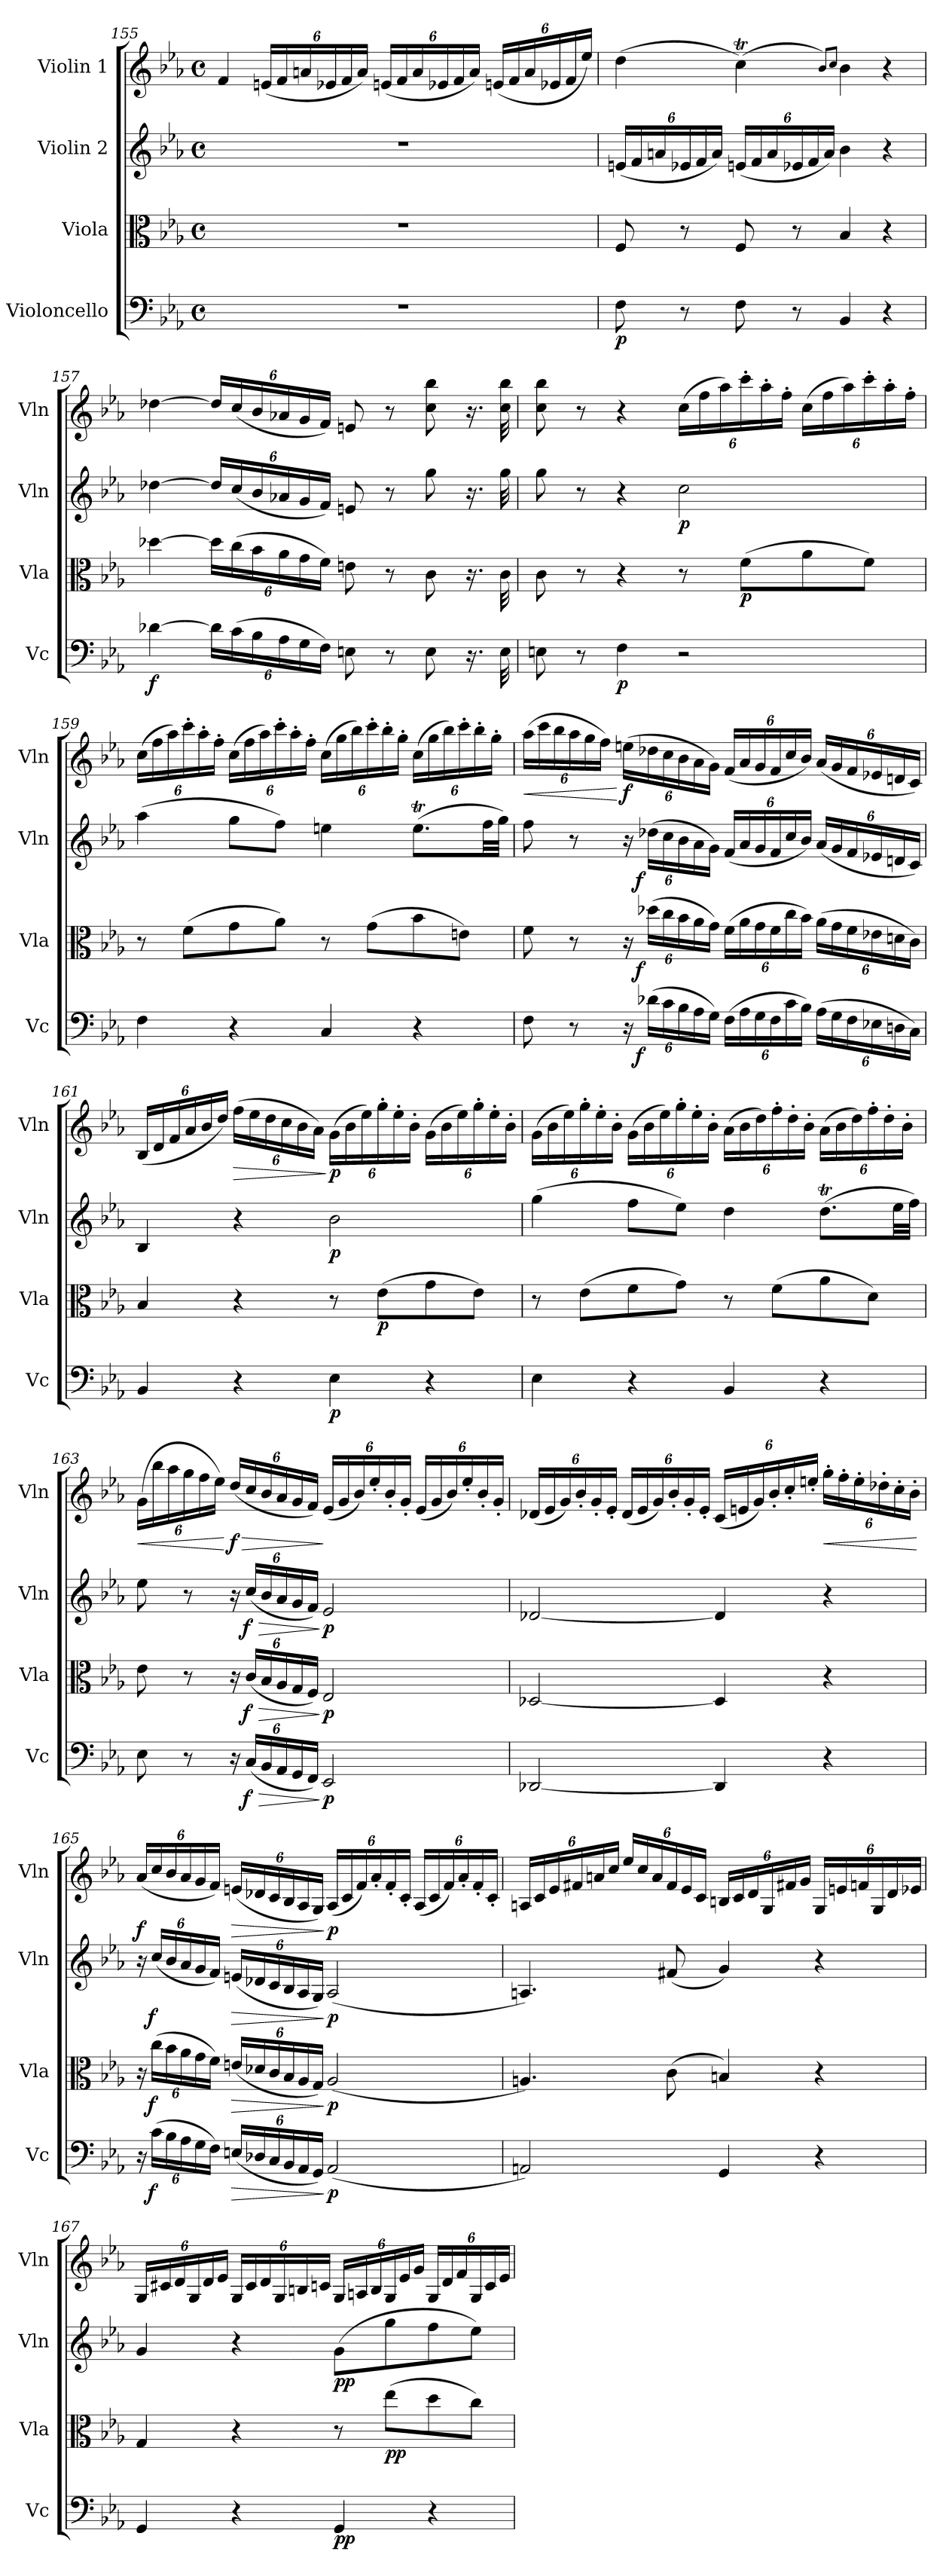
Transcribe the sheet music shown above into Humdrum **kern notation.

**kern	**dynam	**kern	**dynam	**kern	**dynam	**kern	**dynam
*part4	*part4	*part3	*part3	*part2	*part2	*part1	*part1
*staff4	*staff4	*staff3	*staff3	*staff2	*staff2	*staff1	*staff1
*I"Violoncello	*	*I"Viola	*	*I"Violin 2	*	*I"Violin 1	*
*I'Vc	*	*I'Vla	*	*I'Vln	*	*I'Vln	*
!!LO:LB:g=z
*clefF4	*	*clefC3	*	*clefG2	*	*clefG2	*
*k[b-e-a-]	*	*k[b-e-a-]	*	*k[b-e-a-]	*	*k[b-e-a-]	*
*M4/4	*	*M4/4	*	*M4/4	*	*M4/4	*
*met(c)	*	*met(c)	*	*met(c)	*	*met(c)	*
=155	=155	=155	=155	=155	=155	=155	=155
1r	.	1r	.	1r	.	4f/	.
*	*	*	*	*	*	*Xbrackettup	*
.	.	.	.	.	.	(<24en/LL	.
.	.	.	.	.	.	24f/	.
.	.	.	.	.	.	24an/	.
.	.	.	.	.	.	24e-X/	.
.	.	.	.	.	.	24f/	.
.	.	.	.	.	.	24a/JJ)	.
.	.	.	.	.	.	(<24en/LL	.
.	.	.	.	.	.	24f/	.
.	.	.	.	.	.	24a/	.
.	.	.	.	.	.	24e-X/	.
.	.	.	.	.	.	24f/	.
.	.	.	.	.	.	24a/JJ)	.
.	.	.	.	.	.	(<24en/LL	.
.	.	.	.	.	.	24f/	.
.	.	.	.	.	.	24a/	.
.	.	.	.	.	.	24e-X/	.
.	.	.	.	.	.	24f/	.
.	.	.	.	.	.	24ee-/JJ)	.
=156	=156	=156	=156	=156	=156	=156	=156
*	*	*	*	*Xbrackettup	*	*	*
!	!LO:DY:b	!	!LO:DY:b	!	!	!	!
8F\	p	8F/	other-dynamics	(<24en/LL	.	(>4dd\	.
.	.	.	.	24f/	.	.	.
.	.	.	.	24an/	.	.	.
8r	.	8r	.	24e-X/	.	.	.
.	.	.	.	24f/	.	.	.
.	.	.	.	24a/JJ)	.	.	.
8F\	.	8F/	.	(<24en/LL	.	(<4ccT\)	.
.	.	.	.	24f/	.	.	.
.	.	.	.	24a/	.	.	.
8r	.	8r	.	24e-X/	.	.	.
.	.	.	.	24f/	.	.	.
.	.	.	.	24a/JJ)	.	.	.
.	.	.	.	.	.	8qb-/L)	.
.	.	.	.	.	.	8qcc/J	.
4BB-/	.	4B-/	.	4b-\	.	4b-\	.
4r	.	4r	.	4r	.	4r	.
=157	=157	=157	=157	=157	=157	=157	=157
!	!LO:DY:b	!	!LO:DY:b	!	!LO:DY:b	!	!LO:DY:b
[4d-X\	f	[4dd-X\	other-dynamics	[4dd-X\	other-dynamics	[4dd-X\	other-dynamics
*Xbrackettup	*	*Xbrackettup	*	*	*	*	*
24d-\LL]	.	24dd-\LL]	.	24dd-/LL]	.	24dd-/LL]	.
(>24c\	.	(>24cc\	.	(<24cc/	.	(<24cc/	.
24B-\	.	24b-\	.	24b-/	.	24b-/	.
24A-\	.	24a-\	.	24a-X/	.	24a-X/	.
24G\	.	24g\	.	24g/	.	24g/	.
24F\JJ)	.	24f\JJ)	.	24f/JJ)	.	24f/JJ)	.
8En\	.	8en\	.	8en/	.	8en/	.
8r	.	8r	.	8r	.	8r	.
8E\	.	8c\	.	8gg\	.	8cc\ 8bb-\	.
16.r	.	16.r	.	16.r	.	16.r	.
32E\	.	32c\	.	32gg\	.	32cc\ 32bb-\	.
!!LO:LB:g=z
=158	=158	=158	=158	=158	=158	=158	=158
8En\	.	8c\	.	8gg\	.	8cc\ 8bb-\	.
8r	.	8r	.	8r	.	8r	.
!	!LO:DY:b	!	!	!	!	!	!
4F\	p	4r	.	4r	.	4r	.
!	!	!	!	!	!LO:DY:b	!	!LO:DY:b
2r	.	8r	.	2cc\	p	(>24cc\LL	other-dynamics
.	.	.	.	.	.	24ff\	.
.	.	.	.	.	.	24aa-\)	.
!	!	!	!LO:DY:b	!	!	!	!
.	.	(>8f\L	p	.	.	24ccc'\	.
.	.	.	.	.	.	24aa-'\	.
.	.	.	.	.	.	24ff'\JJ	.
.	.	8a-\	.	.	.	(>24cc\LL	.
.	.	.	.	.	.	24ff\	.
.	.	.	.	.	.	24aa-\)	.
.	.	8f\J)	.	.	.	24ccc'\	.
.	.	.	.	.	.	24aa-'\	.
.	.	.	.	.	.	24ff'\JJ	.
=159	=159	=159	=159	=159	=159	=159	=159
4F\	.	8r	.	(>4aa-\	.	(>24cc\LL	.
.	.	.	.	.	.	24ff\	.
.	.	.	.	.	.	24aa-\)	.
.	.	(>8f\L	.	.	.	24ccc'\	.
.	.	.	.	.	.	24aa-'\	.
.	.	.	.	.	.	24ff'\JJ	.
4r	.	8g\	.	8gg\L	.	(>24cc\LL	.
.	.	.	.	.	.	24ff\	.
.	.	.	.	.	.	24aa-\)	.
.	.	8a-\J)	.	8ff\J)	.	24ccc'\	.
.	.	.	.	.	.	24aa-'\	.
.	.	.	.	.	.	24ff'\JJ	.
4C/	.	8r	.	4een\	.	(>24cc\LL	.
.	.	.	.	.	.	24gg\	.
.	.	.	.	.	.	24bb-\)	.
.	.	(>8g\L	.	.	.	24ccc'\	.
.	.	.	.	.	.	24bb-'\	.
.	.	.	.	.	.	24gg'\JJ	.
4r	.	8b-\	.	(>8.eet\L	.	(>24cc\LL	.
.	.	.	.	.	.	24gg\	.
.	.	.	.	.	.	24bb-\)	.
.	.	8en\J)	.	.	.	24ccc'\	.
.	.	.	.	.	.	24bb-'\	.
.	.	.	.	32ff\LL	.	.	.
.	.	.	.	.	.	24gg'\JJ	.
.	.	.	.	32gg\JJJ)	.	.	.
!!LO:PB:g=z
=160	=160	=160	=160	=160	=160	=160	=160
!	!	!	!	!	!	!	!LO:HP:b
8F\	.	8f\	.	8ff\	.	(>24aa-\LL	<
.	.	.	.	.	.	24ccc\	.
.	.	.	.	.	.	24bb-\	.
8r	.	8r	.	8r	.	24aa-\	.
.	.	.	.	.	.	24gg\	.
.	.	.	.	.	.	24ff\JJ)	.
!	!	!	!	!	!	!	!LO:DY:n=1:b
24r	.	24r	.	24r	.	(>24een\LL	[ f
!	!LO:DY:b	!	!LO:DY:b	!	!LO:DY:b	!	!
(>24d-X\LL	f	(>24dd-X\LL	f	(>24dd-X\LL	f	24dd-X\	.
24c\	.	24cc\	.	24cc\	.	24cc\	.
24B-\	.	24b-\	.	24b-\	.	24b-\	.
24A-\	.	24a-\	.	24a-\	.	24a-\	.
24G\JJ)	.	24g\JJ)	.	24g\JJ)	.	24g\JJ)	.
(>24F\LL	.	(>24f\LL	.	(<24f/LL	.	(<24f/LL	.
24A-\	.	24a-\	.	24a-/	.	24a-/	.
24G\	.	24g\	.	24g/	.	24g/	.
24F\	.	24f\	.	24f/	.	24f/	.
24c\	.	24cc\	.	24cc/	.	24cc/	.
24B-\JJ)	.	24b-\JJ)	.	24b-/JJ)	.	24b-/JJ)	.
(>24A-\LL	.	(>24a-\LL	.	(<24a-/LL	.	(<24a-/LL	.
24G\	.	24g\	.	24g/	.	24g/	.
24F\	.	24f\	.	24f/	.	24f/	.
24E-X\	.	24e-X\	.	24e-X/	.	24e-X/	.
24Dn\	.	24dn\	.	24dn/	.	24dn/	.
24C\JJ)	.	24c\JJ)	.	24c/JJ)	.	24c/JJ)	.
=161	=161	=161	=161	=161	=161	=161	=161
4BB-/	.	4B-/	.	4B-/	.	(<24B-/LL	.
.	.	.	.	.	.	24d/	.
.	.	.	.	.	.	24f/	.
.	.	.	.	.	.	24a-/	.
.	.	.	.	.	.	24b-/	.
.	.	.	.	.	.	24dd/JJ)	.
!	!	!	!	!	!	!	!LO:HP:b
4r	.	4r	.	4r	.	(>24ff\LL	>
.	.	.	.	.	.	24ee-\	.
.	.	.	.	.	.	24dd\	.
.	.	.	.	.	.	24cc\	.
.	.	.	.	.	.	24b-\	.
.	.	.	.	.	.	24a-\JJ)	.
!	!LO:DY:b	!	!	!	!LO:DY:b	!	!LO:DY:n=1:b
4E-\	p	8r	.	2b-\	p	(>24g\LL	] p
.	.	.	.	.	.	24b-\	.
.	.	.	.	.	.	24ee-\)	.
!	!	!	!LO:DY:b	!	!	!	!
.	.	(>8e-\L	p	.	.	24gg'\	.
.	.	.	.	.	.	24ee-'\	.
.	.	.	.	.	.	24b-'\JJ	.
4r	.	8g\	.	.	.	(>24g\LL	.
.	.	.	.	.	.	24b-\	.
.	.	.	.	.	.	24ee-\)	.
.	.	8e-\J)	.	.	.	24gg'\	.
.	.	.	.	.	.	24ee-'\	.
.	.	.	.	.	.	24b-'\JJ	.
!!LO:LB:g=z
=162	=162	=162	=162	=162	=162	=162	=162
4E-\	.	8r	.	(>4gg\	.	(>24g\LL	.
.	.	.	.	.	.	24b-\	.
.	.	.	.	.	.	24ee-\)	.
.	.	(>8e-\L	.	.	.	24gg'\	.
.	.	.	.	.	.	24ee-'\	.
.	.	.	.	.	.	24b-'\JJ	.
4r	.	8f\	.	8ff\L	.	(>24g\LL	.
.	.	.	.	.	.	24b-\	.
.	.	.	.	.	.	24ee-\)	.
.	.	8g\J)	.	8ee-\J)	.	24gg'\	.
.	.	.	.	.	.	24ee-'\	.
.	.	.	.	.	.	24b-'\JJ	.
4BB-/	.	8r	.	4dd\	.	(>24a-\LL	.
.	.	.	.	.	.	24b-\	.
.	.	.	.	.	.	24dd\)	.
.	.	(>8f\L	.	.	.	24ff'\	.
.	.	.	.	.	.	24dd'\	.
.	.	.	.	.	.	24b-'\JJ	.
4r	.	8a-\	.	(>8.ddt\L	.	(>24a-\LL	.
.	.	.	.	.	.	24b-\	.
.	.	.	.	.	.	24dd\)	.
.	.	8d\J)	.	.	.	24ff'\	.
.	.	.	.	.	.	24dd'\	.
.	.	.	.	32ee-\LL	.	.	.
.	.	.	.	.	.	24b-'\JJ	.
.	.	.	.	32ff\JJJ)	.	.	.
=163	=163	=163	=163	=163	=163	=163	=163
!	!	!	!	!	!	!	!LO:HP:b
8E-\	.	8e-\	.	8ee-\	.	(>24g\LL	<
.	.	.	.	.	.	24bb-\	.
.	.	.	.	.	.	24aa-\	.
8r	.	8r	.	8r	.	24gg\	.
.	.	.	.	.	.	24ff\	.
.	.	.	.	.	.	24ee-\JJ)	.
!	!	!	!	!	!	!	!LO:HP:n=1:b
!	!	!	!	!	!	!	!LO:DY:n=1:b
24r	.	24r	.	24r	.	(<24dd/LL	[ > f
!	!LO:DY:b	!	!LO:DY:b	!	!LO:DY:b	!	!
(<24C/LL	f	(<24c/LL	f	(<24cc/LL	f	24cc/	.
!	!LO:HP:b	!	!LO:HP:b	!	!LO:HP:b	!	!
24BB-/	>	24B-/	>	24b-/	>	24b-/	.
24AA-/	.	24A-/	.	24a-/	.	24a-/	.
24GG/	.	24G/	.	24g/	.	24g/	.
24FF/JJ)	.	24F/JJ)	.	24f/JJ)	.	24f/JJ)	.
!	!LO:DY:n=1:b	!	!LO:DY:n=1:b	!	!LO:DY:n=1:b	!	!
2EE-/	] p	2E-/	] p	2e-/	] p	(<24e-/LL	]
.	.	.	.	.	.	24g/	.
.	.	.	.	.	.	24b-/)	.
.	.	.	.	.	.	24ee-'/	.
.	.	.	.	.	.	24b-'/	.
.	.	.	.	.	.	24g'/JJ	.
.	.	.	.	.	.	(<24e-/LL	.
.	.	.	.	.	.	24g/	.
.	.	.	.	.	.	24b-/)	.
.	.	.	.	.	.	24ee-'/	.
.	.	.	.	.	.	24b-'/	.
.	.	.	.	.	.	24g'/JJ	.
!!LO:LB:g=z
=164	=164	=164	=164	=164	=164	=164	=164
[2DD-X/	.	[2D-X/	.	[2d-X/	.	(<24d-X/LL	.
.	.	.	.	.	.	24e-/	.
.	.	.	.	.	.	24g/)	.
.	.	.	.	.	.	24b-'/	.
.	.	.	.	.	.	24g'/	.
.	.	.	.	.	.	24e-'/JJ	.
.	.	.	.	.	.	(<24d-/LL	.
.	.	.	.	.	.	24e-/	.
.	.	.	.	.	.	24g/)	.
.	.	.	.	.	.	24b-'/	.
.	.	.	.	.	.	24g'/	.
.	.	.	.	.	.	24e-'/JJ	.
4DD-/]	.	4D-/]	.	4d-/]	.	(<24c/LL	.
.	.	.	.	.	.	24en/	.
.	.	.	.	.	.	24g/)	.
.	.	.	.	.	.	24b-'/	.
.	.	.	.	.	.	24cc'/	.
.	.	.	.	.	.	24een'/JJ	.
!	!	!	!	!	!	!	!LO:HP:b
4r	.	4r	.	4r	.	24gg'\LL	<
.	.	.	.	.	.	24ff'\	.
.	.	.	.	.	.	24ee'\	.
.	.	.	.	.	.	24dd-X'\	.
.	.	.	.	.	.	24cc'\	.
.	.	.	.	.	.	24b-'\JJ	.
.	.	.	.	.	.	.	[
=165	=165	=165	=165	=165	=165	=165	=165
!	!	!	!	!	!	!	!LO:DY:b
24r	.	24r	.	24r	.	(<24a-/LL	f
!	!LO:DY:b	!	!LO:DY:b	!	!LO:DY:b	!	!
(>24c\LL	f	(>24cc\LL	f	(<24cc/LL	f	24cc/	.
24B-\	.	24b-\	.	24b-/	.	24b-/	.
24A-\	.	24a-\	.	24a-/	.	24a-/	.
24G\	.	24g\	.	24g/	.	24g/	.
24F\JJ)	.	24f\JJ)	.	24f/JJ)	.	24f/JJ)	.
!	!LO:HP:b	!	!LO:HP:b	!	!LO:HP:b	!	!LO:HP:b
(<24En/LL	>	(<24en/LL	>	(<24en/LL	>	(<24en/LL	>
24D-X/	.	24d-X/	.	24d-X/	.	24d-X/	.
24C/	.	24c/	.	24c/	.	24c/	.
24BB-/	.	24B-/	.	24B-/	.	24B-/	.
24AA-/	.	24A-/	.	24A-/	.	24A-/	.
24GG/JJ)	.	24G/JJ)	.	24G/JJ)	.	24G/JJ)	.
!	!LO:DY:n=1:b	!	!LO:DY:n=1:b	!	!LO:DY:n=1:b	!	!LO:DY:n=1:b
(<2AA-/	] p	(<2A-/	] p	(<2A-/	] p	(<24A-/LL	] p
.	.	.	.	.	.	24c/	.
.	.	.	.	.	.	24f/)	.
.	.	.	.	.	.	24a-'/	.
.	.	.	.	.	.	24f'/	.
.	.	.	.	.	.	24c'/JJ	.
.	.	.	.	.	.	(<24A-/LL	.
.	.	.	.	.	.	24c/	.
.	.	.	.	.	.	24f/)	.
.	.	.	.	.	.	24a-'/	.
.	.	.	.	.	.	24f'/	.
.	.	.	.	.	.	24c'/JJ	.
!!LO:LB:g=z
=166	=166	=166	=166	=166	=166	=166	=166
2AAn/)	.	4.An/)	.	4.An/)	.	24An/LL	.
.	.	.	.	.	.	24c/	.
.	.	.	.	.	.	24e-/	.
.	.	.	.	.	.	24f#X/	.
.	.	.	.	.	.	24an/	.
.	.	.	.	.	.	24cc/JJ	.
.	.	.	.	.	.	24ee-/LL	.
.	.	.	.	.	.	24cc/	.
.	.	.	.	.	.	24a/	.
.	.	(>8c\	.	(<8f#X/	.	24f#/	.
.	.	.	.	.	.	24e-/	.
.	.	.	.	.	.	24c/JJ	.
4GG/	.	4Bn/)	.	4g/)	.	24Bn/LL	.
.	.	.	.	.	.	24c/	.
.	.	.	.	.	.	24d/	.
.	.	.	.	.	.	24G/	.
.	.	.	.	.	.	24f#X/	.
.	.	.	.	.	.	24g/JJ	.
4r	.	4r	.	4r	.	24G/LL	.
.	.	.	.	.	.	24en/	.
.	.	.	.	.	.	24fn/	.
.	.	.	.	.	.	24G/	.
.	.	.	.	.	.	24d/	.
.	.	.	.	.	.	24e-X/JJ	.
=167	=167	=167	=167	=167	=167	=167	=167
4GG/	.	4G/	.	4g/	.	24G/LL	.
.	.	.	.	.	.	24c#X/	.
.	.	.	.	.	.	24d/	.
.	.	.	.	.	.	24G/	.
.	.	.	.	.	.	24d/	.
.	.	.	.	.	.	24e-/JJ	.
4r	.	4r	.	4r	.	24G/LL	.
.	.	.	.	.	.	24c#/	.
.	.	.	.	.	.	24d/	.
.	.	.	.	.	.	24G/	.
.	.	.	.	.	.	24Bn/	.
.	.	.	.	.	.	24cn/JJ	.
!	!LO:DY:b	!	!	!	!LO:DY:b	!	!
4GG/	pp	8r	.	(>8g\L	pp	24G/LL	.
.	.	.	.	.	.	24An/	.
.	.	.	.	.	.	24B/	.
!	!	!	!LO:DY:b	!	!	!	!
.	.	(>8ee-\L	pp	8gg\	.	24G/	.
.	.	.	.	.	.	24e-/	.
.	.	.	.	.	.	24g/JJ	.
4r	.	8dd\	.	8ff\	.	24G/LL	.
.	.	.	.	.	.	24d/	.
.	.	.	.	.	.	24f/	.
.	.	8cc\J)	.	8ee-\J)	.	24G/	.
.	.	.	.	.	.	24c/	.
.	.	.	.	.	.	24e-/JJ	.
=	=	=	=	=	=	=	=
*-	*-	*-	*-	*-	*-	*-	*-
